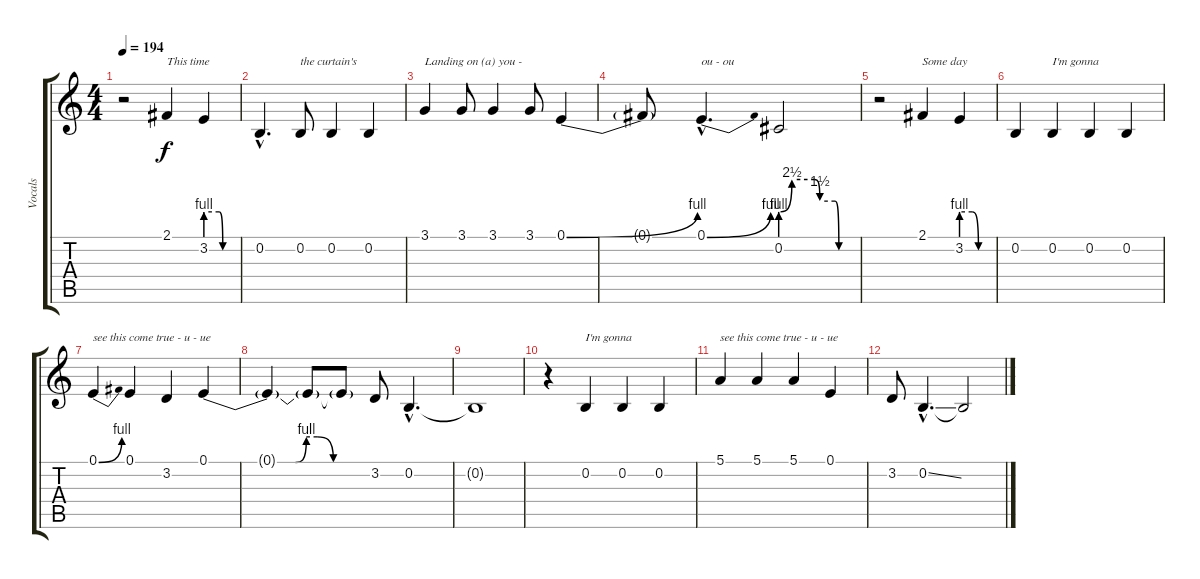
\track ("Vocals" "Vocals") {instrument tenorsax}
\staff {score tabs}
\tuning (E4 B3 G3 D3 A2 E2) {hide}
\ts (4 4)
\tempo 194
\clef g2
\ks c
r.2{dy f} 2.1.4{txt "This time"} 3.2{be (custom 0 4 26 4 33 0 60 0)}.4 |
0.2{hac}.4{d} 0.2.8{txt "the curtain's"} 0.2.4 0.2.4 |
3.1.4{txt "Landing on (a) you - "} 3.1.8 3.1.4 3.1.8 0.1{be (bend 0 0 60 4)}.4 |
0.1{t}.8 0.1{be (bend 0 0 60 4) hac}.4{d txt "ou - ou"} 0.2{be (custom 0 4 9 10 27 10 31 6 43 6 46 0 60 0)}.2 |
r.2 2.1.4{txt "Some day"} 3.2{be (custom 0 4 21 4 33 0 60 0)}.4 |
0.2.4 0.2.4{txt "I'm gonna"} 0.2.4 0.2.4 |
0.1{be (bend 0 0 60 4)}.4{txt "see this come true - u - ue"} 0.1.4 3.2.4 0.1{be (custom 0 0 32 0 36 4 40 4 46 0 60 0)}.4 |
0.1{t}.4 0.1{t}.8 0.1{t}.8 3.2.8 0.2{hac}.4{d} |
0.2{t}.1 |
r.4 0.2.4{txt "I'm gonna"} 0.2.4 0.2.4 |
5.1.4{txt "see this come true - u - ue"} 5.1.4 5.1.4 0.1.4 |
3.2.8 0.2{ss hac}.4{d} 0.2{t}.2
